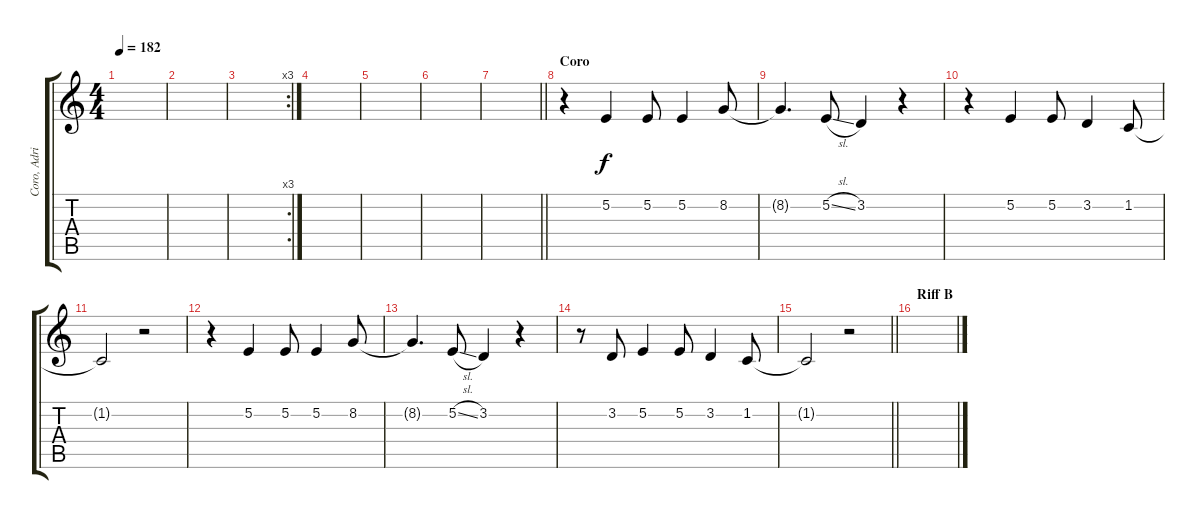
\track ("Coro, Adrian y Steve" "Coro, Adri") {instrument choiraahs}
\staff {score tabs}
\tuning (E4 B3 G3 D3 A2 E2) {hide}
\ts (4 4)
\tempo 182
\clef g2
\ks c
|
|
\rc 3
|
|
|
|
\barLineRight lightlight
|
\section ("" "Coro")
r.4 5.2.4 5.2.8 5.2.4 8.2.8 |
8.2{t}.4{d} 5.2{sl}.8 3.2.4 r.4 |
r.4 5.2.4 5.2.8 3.2.4 1.2.8 |
1.2{t}.2 r.2 |
r.4 5.2.4 5.2.8 5.2.4 8.2.8 |
8.2{t}.4{d} 5.2{sl}.8 3.2.4 r.4 |
r.8 3.2.8 5.2.4 5.2.8 3.2.4 1.2.8 |
\barLineRight lightlight
1.2{t}.2 r.2 |
\section ("" "Riff B")
